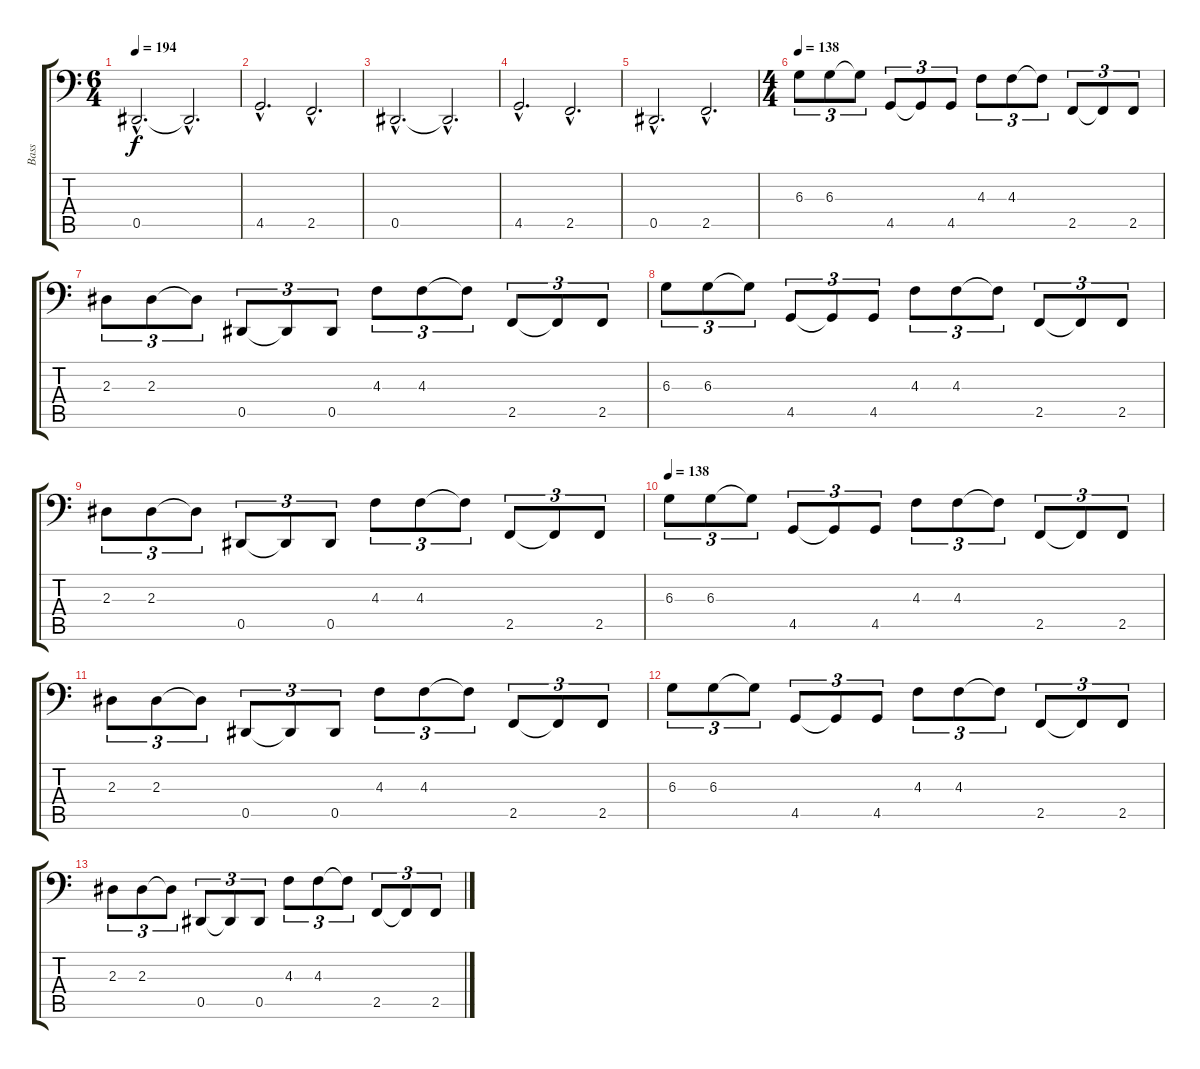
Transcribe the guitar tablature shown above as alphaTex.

\track ("Bass" "Bass") {instrument electricbassfinger}
\staff {score tabs}
\tuning (B2 Gb2 Db2 Ab1 Eb1 Bb0) {hide}
\ts (6 4)
\tempo 194
\clef f4
\ks c
0.5{hac}.2{d dy f} 0.5{hac t}.2{d} |
4.5{hac}.2{d} 2.5{hac}.2{d} |
0.5{hac}.2{d} 0.5{hac t}.2{d} |
4.5{hac}.2{d} 2.5{hac}.2{d} |
0.5{hac}.2{d} 2.5{hac}.2{d} |
\ts (4 4)
\tempo 138
6.3.8{tu (3 2)} 6.3.8{tu (3 2)} 6.3{t}.8{tu (3 2)} 4.5.8{tu (3 2)} 4.5{t}.8{tu (3 2)} 4.5.8{tu (3 2)} 4.3.8{tu (3 2)} 4.3.8{tu (3 2)} 4.3{t}.8{tu (3 2)} 2.5.8{tu (3 2)} 2.5{t}.8{tu (3 2)} 2.5.8{tu (3 2)} |
2.3.8{tu (3 2)} 2.3.8{tu (3 2)} 2.3{t}.8{tu (3 2)} 0.5.8{tu (3 2)} 0.5{t}.8{tu (3 2)} 0.5.8{tu (3 2)} 4.3.8{tu (3 2)} 4.3.8{tu (3 2)} 4.3{t}.8{tu (3 2)} 2.5.8{tu (3 2)} 2.5{t}.8{tu (3 2)} 2.5.8{tu (3 2)} |
6.3.8{tu (3 2)} 6.3.8{tu (3 2)} 6.3{t}.8{tu (3 2)} 4.5.8{tu (3 2)} 4.5{t}.8{tu (3 2)} 4.5.8{tu (3 2)} 4.3.8{tu (3 2)} 4.3.8{tu (3 2)} 4.3{t}.8{tu (3 2)} 2.5.8{tu (3 2)} 2.5{t}.8{tu (3 2)} 2.5.8{tu (3 2)} |
2.3.8{tu (3 2)} 2.3.8{tu (3 2)} 2.3{t}.8{tu (3 2)} 0.5.8{tu (3 2)} 0.5{t}.8{tu (3 2)} 0.5.8{tu (3 2)} 4.3.8{tu (3 2)} 4.3.8{tu (3 2)} 4.3{t}.8{tu (3 2)} 2.5.8{tu (3 2)} 2.5{t}.8{tu (3 2)} 2.5.8{tu (3 2)} |
\tempo 138
6.3.8{tu (3 2)} 6.3.8{tu (3 2)} 6.3{t}.8{tu (3 2)} 4.5.8{tu (3 2)} 4.5{t}.8{tu (3 2)} 4.5.8{tu (3 2)} 4.3.8{tu (3 2)} 4.3.8{tu (3 2)} 4.3{t}.8{tu (3 2)} 2.5.8{tu (3 2)} 2.5{t}.8{tu (3 2)} 2.5.8{tu (3 2)} |
2.3.8{tu (3 2)} 2.3.8{tu (3 2)} 2.3{t}.8{tu (3 2)} 0.5.8{tu (3 2)} 0.5{t}.8{tu (3 2)} 0.5.8{tu (3 2)} 4.3.8{tu (3 2)} 4.3.8{tu (3 2)} 4.3{t}.8{tu (3 2)} 2.5.8{tu (3 2)} 2.5{t}.8{tu (3 2)} 2.5.8{tu (3 2)} |
6.3.8{tu (3 2)} 6.3.8{tu (3 2)} 6.3{t}.8{tu (3 2)} 4.5.8{tu (3 2)} 4.5{t}.8{tu (3 2)} 4.5.8{tu (3 2)} 4.3.8{tu (3 2)} 4.3.8{tu (3 2)} 4.3{t}.8{tu (3 2)} 2.5.8{tu (3 2)} 2.5{t}.8{tu (3 2)} 2.5.8{tu (3 2)} |
2.3.8{tu (3 2)} 2.3.8{tu (3 2)} 2.3{t}.8{tu (3 2)} 0.5.8{tu (3 2)} 0.5{t}.8{tu (3 2)} 0.5.8{tu (3 2)} 4.3.8{tu (3 2)} 4.3.8{tu (3 2)} 4.3{t}.8{tu (3 2)} 2.5.8{tu (3 2)} 2.5{t}.8{tu (3 2)} 2.5.8{tu (3 2)}
